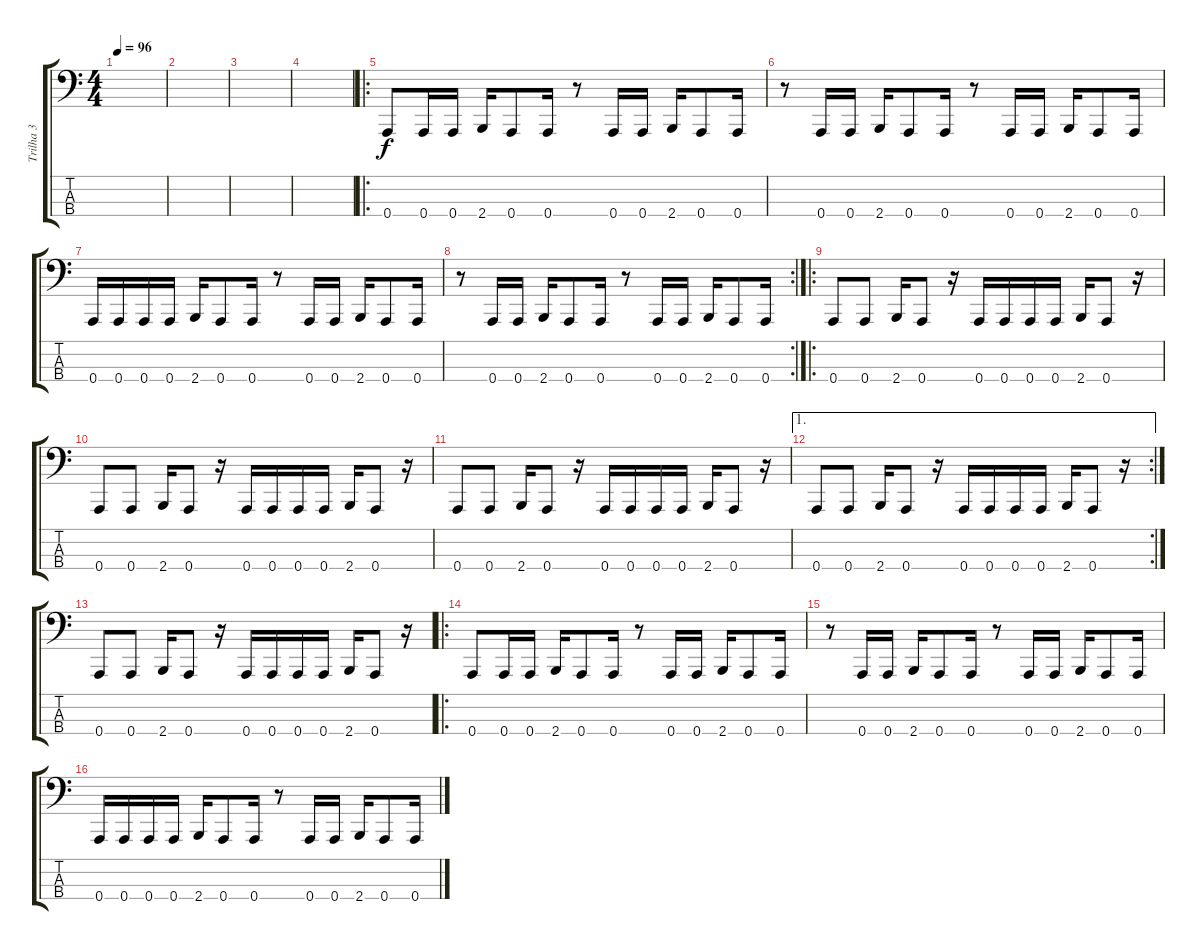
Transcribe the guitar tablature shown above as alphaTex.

\track ("Trilha 3" "Trilha 3") {instrument slapbass2}
\staff {score tabs}
\tuning (D2 A1 E1 A0) {hide}
\ts (4 4)
\tempo 96
\clef f4
\ks c
|
|
|
|
\ro
0.4.8 0.4.16 0.4.16 2.4.16 0.4.8 0.4.16 r.8 0.4.16 0.4.16 2.4.16 0.4.8 0.4.16 |
r.8 0.4.16 0.4.16 2.4.16 0.4.8 0.4.16 r.8 0.4.16 0.4.16 2.4.16 0.4.8 0.4.16 |
0.4.16 0.4.16 0.4.16 0.4.16 2.4.16 0.4.8 0.4.16 r.8 0.4.16 0.4.16 2.4.16 0.4.8 0.4.16 |
\rc 2
r.8 0.4.16 0.4.16 2.4.16 0.4.8 0.4.16 r.8 0.4.16 0.4.16 2.4.16 0.4.8 0.4.16 |
\ro
0.4.8 0.4.8 2.4.16 0.4.8 r.16 0.4.16 0.4.16 0.4.16 0.4.16 2.4.16 0.4.8 r.16 |
0.4.8 0.4.8 2.4.16 0.4.8 r.16 0.4.16 0.4.16 0.4.16 0.4.16 2.4.16 0.4.8 r.16 |
0.4.8 0.4.8 2.4.16 0.4.8 r.16 0.4.16 0.4.16 0.4.16 0.4.16 2.4.16 0.4.8 r.16 |
\ae 1
\rc 2
0.4.8 0.4.8 2.4.16 0.4.8 r.16 0.4.16 0.4.16 0.4.16 0.4.16 2.4.16 0.4.8 r.16 |
0.4.8 0.4.8 2.4.16 0.4.8 r.16 0.4.16 0.4.16 0.4.16 0.4.16 2.4.16 0.4.8 r.16 |
\ro
0.4.8 0.4.16 0.4.16 2.4.16 0.4.8 0.4.16 r.8 0.4.16 0.4.16 2.4.16 0.4.8 0.4.16 |
r.8 0.4.16 0.4.16 2.4.16 0.4.8 0.4.16 r.8 0.4.16 0.4.16 2.4.16 0.4.8 0.4.16 |
0.4.16 0.4.16 0.4.16 0.4.16 2.4.16 0.4.8 0.4.16 r.8 0.4.16 0.4.16 2.4.16 0.4.8 0.4.16
